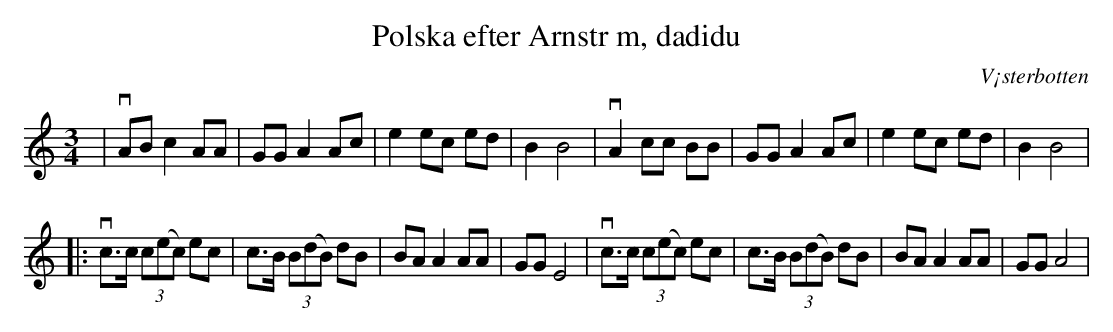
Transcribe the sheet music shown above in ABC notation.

X:1
T:Polska efter Arnstr m, dadidu
O:V¡sterbotten
M:3/4
L:1/8
K:Am
| vAB c2 AA | GG A2 Ac | e2 ec ed | B2 B4 | vA2 cc BB | GG A2 Ac | e2 ec ed | B2 B4 |
|: vc>c (3c(ec) ec | c>B (3B(dB) dB | BA A2 AA | GG E4 | vc>c (3c(ec) ec | c>B (3B(dB) dB | BA A2 AA | GG A4 |
